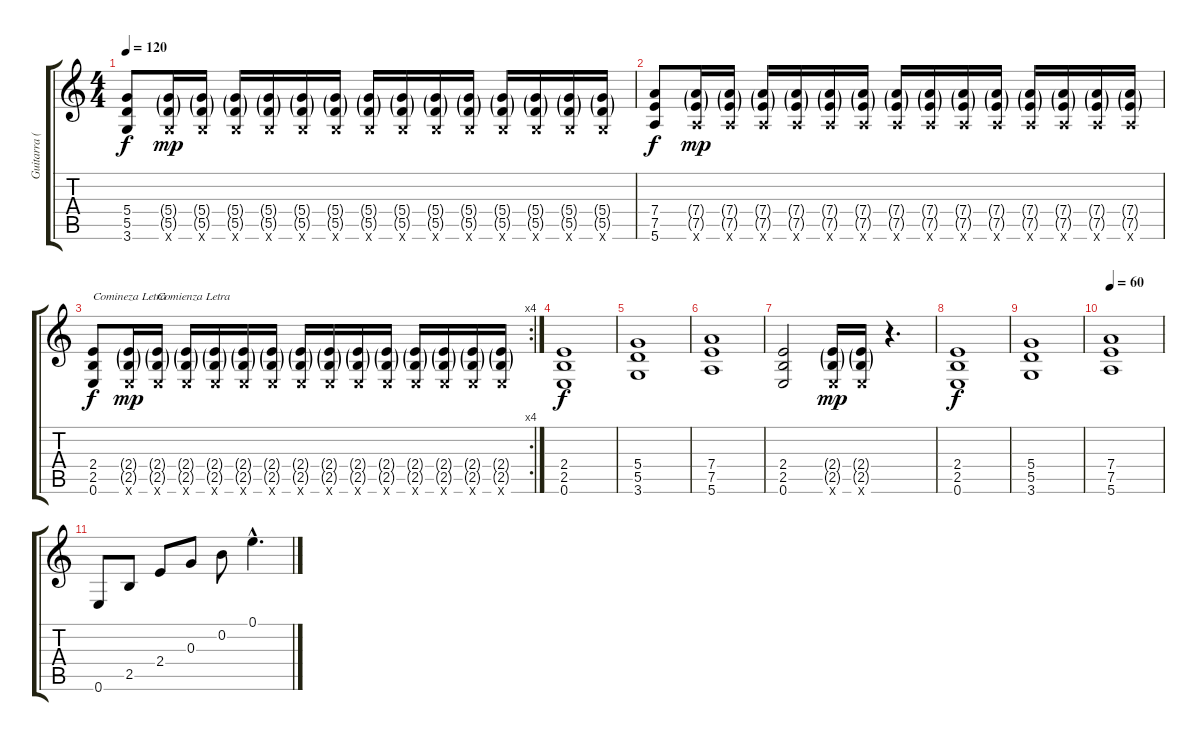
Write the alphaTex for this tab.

\track ("Guitarra (rythm)" "Guitarra (") {instrument overdrivenguitar}
\staff {score tabs}
\tuning (E4 B3 G3 D3 A2 E2) {hide}
\ts (4 4)
\tempo 120
\clef g2
\ks c
(5.4 5.5 3.6).8{dy f} (5.4{g} 5.5{g} 3.6{x}).16{dy mp} (5.4{g} 5.5{g} 3.6{x}).16 (5.4{g} 5.5{g} 3.6{x}).16 (5.4{g} 5.5{g} 3.6{x}).16 (5.4{g} 5.5{g} 3.6{x}).16 (5.4{g} 5.5{g} 3.6{x}).16 (5.4{g} 5.5{g} 3.6{x}).16 (5.4{g} 5.5{g} 3.6{x}).16 (5.4{g} 5.5{g} 3.6{x}).16 (5.4{g} 5.5{g} 3.6{x}).16 (5.4{g} 5.5{g} 3.6{x}).16 (5.4{g} 5.5{g} 3.6{x}).16 (5.4{g} 5.5{g} 3.6{x}).16 (5.4{g} 5.5{g} 3.6{x}).16 |
(7.4 7.5 5.6).8{dy f} (7.4{g} 7.5{g} 5.6{x}).16{dy mp} (7.4{g} 7.5{g} 5.6{x}).16 (7.4{g} 7.5{g} 5.6{x}).16 (7.4{g} 7.5{g} 5.6{x}).16 (7.4{g} 7.5{g} 5.6{x}).16 (7.4{g} 7.5{g} 5.6{x}).16 (7.4{g} 7.5{g} 5.6{x}).16 (7.4{g} 7.5{g} 5.6{x}).16 (7.4{g} 7.5{g} 5.6{x}).16 (7.4{g} 7.5{g} 5.6{x}).16 (7.4{g} 7.5{g} 5.6{x}).16 (7.4{g} 7.5{g} 5.6{x}).16 (7.4{g} 7.5{g} 5.6{x}).16 (7.4{g} 7.5{g} 5.6{x}).16 |
\rc 4
(2.4 2.5 0.6).8{txt "Comineza Letra" dy f} (2.4{g} 2.5{g} 0.6{x}).16{dy mp} (2.4{g} 2.5{g} 0.6{x}).16{txt "Comienza Letra"} (2.4{g} 2.5{g} 0.6{x}).16 (2.4{g} 2.5{g} 0.6{x}).16 (2.4{g} 2.5{g} 0.6{x}).16 (2.4{g} 2.5{g} 0.6{x}).16 (2.4{g} 2.5{g} 0.6{x}).16 (2.4{g} 2.5{g} 0.6{x}).16 (2.4{g} 2.5{g} 0.6{x}).16 (2.4{g} 2.5{g} 0.6{x}).16 (2.4{g} 2.5{g} 0.6{x}).16 (2.4{g} 2.5{g} 0.6{x}).16 (2.4{g} 2.5{g} 0.6{x}).16 (2.4{g} 2.5{g} 0.6{x}).16 |
(2.4 2.5 0.6).1{dy f} |
(5.4 5.5 3.6).1 |
(7.4 7.5 5.6).1 |
(2.4 2.5 0.6).2 (2.4{g} 2.5{g} 0.6{x}).16{dy mp} (2.4{g} 2.5{g} 0.6{x}).16 r.4{d} |
(2.4 2.5 0.6).1{dy f} |
(5.4 5.5 3.6).1 |
\tempo 60
(7.4 7.5 5.6).1 |
0.6.8{instrument electricguitarclean} 2.5.8 2.4.8 0.3.8 0.2.8 0.1{hac}.4{d}
